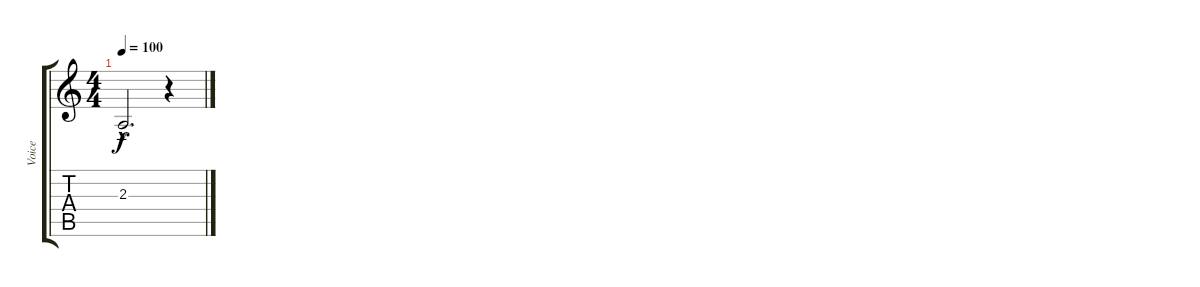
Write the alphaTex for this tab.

\track ("Voice" "Voice") {instrument trombone}
\staff {score tabs}
\tuning (E4 B3 G3 D3 A2 E2) {hide}
\ts (4 4)
\tempo 100
\clef g2
\ks c
2.3{hac t}.2{d dy f} r.4
